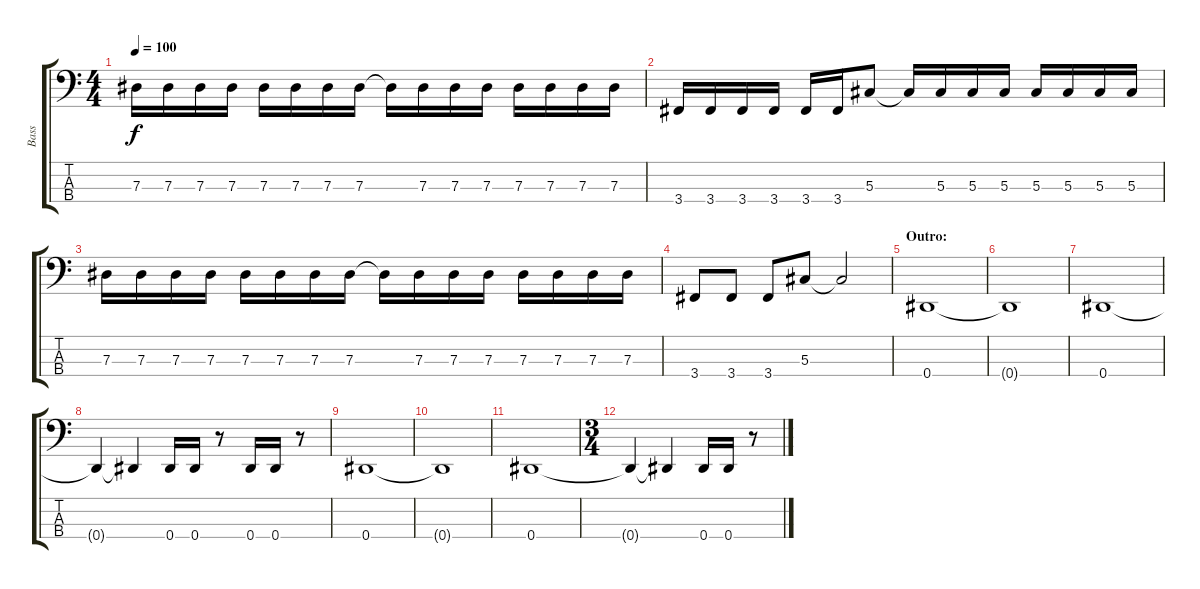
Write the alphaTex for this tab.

\track ("Bass" "Bass") {instrument electricbasspick}
\staff {score tabs}
\tuning (Gb2 Db2 Ab1 Eb1) {hide}
\ts (4 4)
\tempo 100
\clef f4
\ks c
7.3.16{dy f} 7.3.16 7.3.16 7.3.16 7.3.16 7.3.16 7.3.16 7.3.16 7.3{t}.16 7.3.16 7.3.16 7.3.16 7.3.16 7.3.16 7.3.16 7.3.16 |
3.4.16 3.4.16 3.4.16 3.4.16 3.4.16 3.4.16 5.3.8 5.3{t}.16 5.3.16 5.3.16 5.3.16 5.3.16 5.3.16 5.3.16 5.3.16 |
7.3.16 7.3.16 7.3.16 7.3.16 7.3.16 7.3.16 7.3.16 7.3.16 7.3{t}.16 7.3.16 7.3.16 7.3.16 7.3.16 7.3.16 7.3.16 7.3.16 |
3.4.8 3.4.8 3.4.8 5.3.8 5.3{t}.2 |
\section ("" "Outro:")
0.4.1 |
0.4{t}.1 |
0.4.1 |
0.4{t}.4 0.4{t}.4 0.4.16 0.4.16 r.8 0.4.16 0.4.16 r.8 |
0.4.1 |
0.4{t}.1 |
0.4.1 |
\ts (3 4)
0.4{t}.4 0.4{t}.4 0.4.16 0.4.16 r.8
